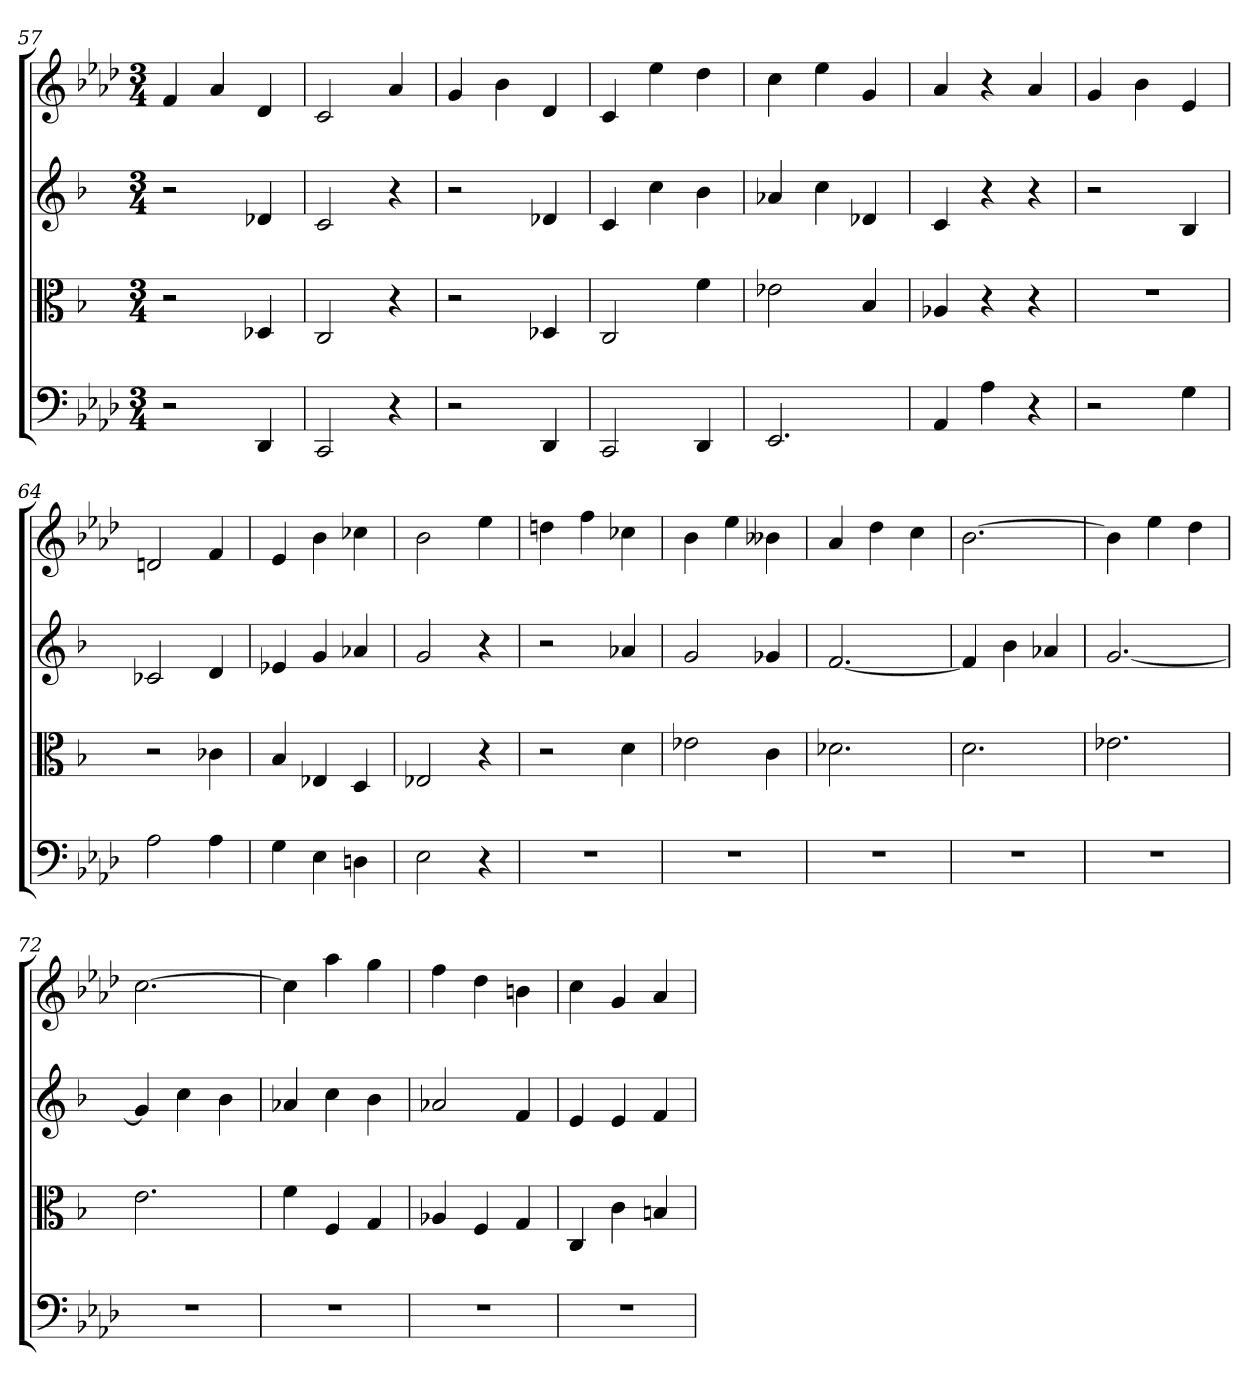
**kern	**kern	**kern	**kern
*part4	*part3	*part2	*part1
*staff4	*staff3	*staff2	*staff1
*clefF4	*clefC3	*	*
*k[b-e-a-d-]	*k[b-]	*k[b-]	*k[b-e-a-d-]
*f:	*	*	*f:
*M3/4	*M3/4	*M3/4	*M3/4
=57	=57	=57	=57
2r	2r	2r	4f
.	.	.	4a-
4DD-	4D-X	4d-X	4d-
=58	=58	=58	=58
2CC	2C	2c	2c
4r	4r	4r	4a-
=59	=59	=59	=59
2r	2r	2r	4g
.	.	.	4b-
4DD-	4D-X	4d-X	4d-
=60	=60	=60	=60
2CC	2C	4c	4c
.	.	4cc	4ee-
4DD-	4f	4b-	4dd-
=61	=61	=61	=61
2.EE-	2e-X	4a-X	4cc
.	.	4cc	4ee-
.	4B-	4d-X	4g
=62	=62	=62	=62
4AA-	4A-X	4c	4a-
4A-	4r	4r	4r
4r	4r	4r	4a-
=63	=63	=63	=63
2r	2.r	2r	4g
.	.	.	4b-
4G	.	4B-	4e-
=64	=64	=64	=64
2A-	2r	2c-X	2dn
4A-	4c-X	4d	4f
=65	=65	=65	=65
4G	4B-	4e-X	4e-
4E-	4E-X	4g	4b-
4Dn	4D	4a-X	4cc-X
=66	=66	=66	=66
2E-	2E-X	2g	2b-
4r	4r	4r	4ee-
=67	=67	=67	=67
2.r	2r	2r	4ddn
.	.	.	4ff
.	4d	4a-X	4cc-X
=68	=68	=68	=68
2.r	2e-X	2g	4b-
.	.	.	4ee-
.	4c	4g-X	4b--X
=69	=69	=69	=69
2.r	2.d-X	[2.f	4a-
.	.	.	4dd-
.	.	.	4cc
=70	=70	=70	=70
2.r	2.d	4f]	[2.b-
.	.	4b-	.
.	.	4a-X	.
=71	=71	=71	=71
2.r	2.e-X	[2.g	4b-]
.	.	.	4ee-
.	.	.	4dd-
=72	=72	=72	=72
2.r	2.e	4g]	[2.cc
.	.	4cc	.
.	.	4b-	.
=73	=73	=73	=73
2.r	4f	4a-X	4cc]
.	4F	4cc	4aa-
.	4G	4b-	4gg
=74	=74	=74	=74
2.r	4A-X	2a-X	4ff
.	4F	.	4dd-
.	4G	4f	4bn
=75	=75	=75	=75
2.r	4C	4e	4cc
.	4c	4e	4g
.	4Bn	4f	4a-
=	=	=	=
*-	*-	*-	*-
